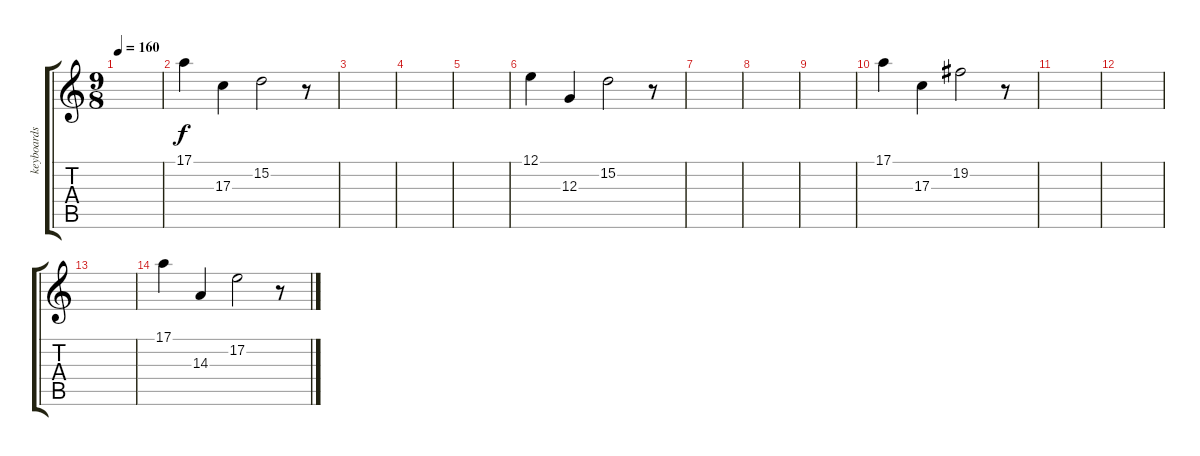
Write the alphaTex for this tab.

\track ("keyboards" "keyboards") {instrument pad1newage}
\staff {score tabs}
\tuning (E4 B3 G3 D3 A2 E2) {hide}
\ts (9 8)
\tempo 160
\clef g2
\ks c
|
17.1.4 17.3.4 15.2.2 r.8 |
|
|
|
12.1.4 12.3.4 15.2.2 r.8 |
|
|
|
17.1.4 17.3.4 19.2.2 r.8 |
|
|
|
17.1.4 14.3.4 17.2.2 r.8
